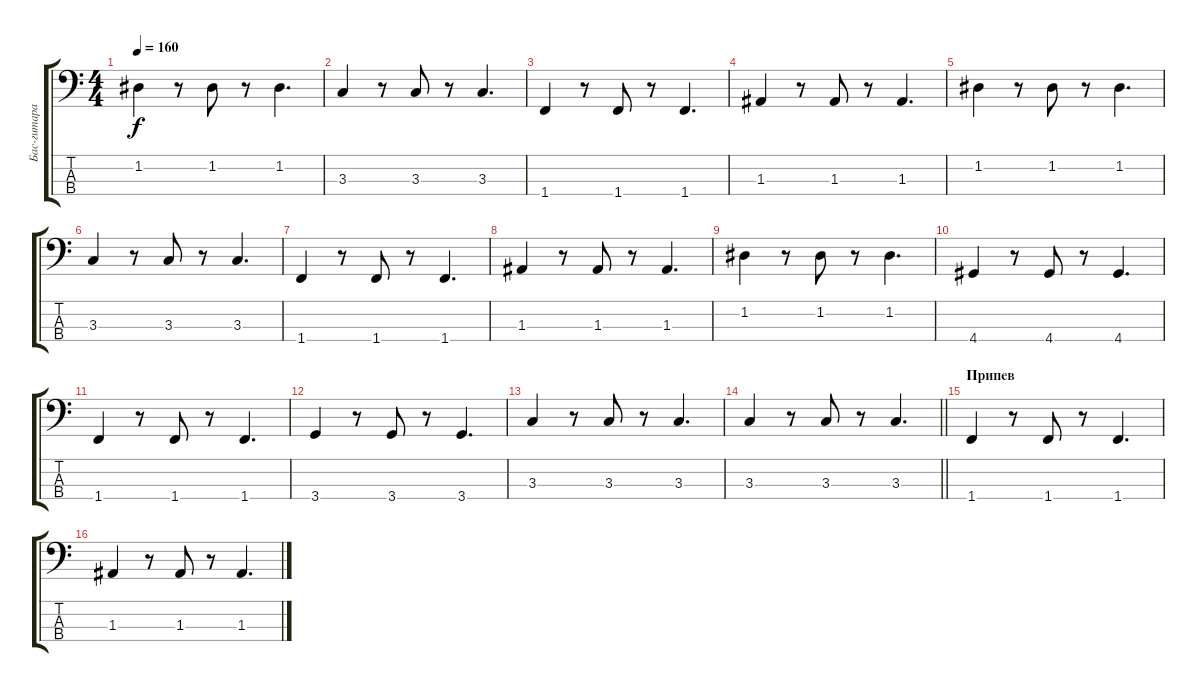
\track ("Бас-гитара" "Бас-гитара") {instrument electricbassfinger}
\staff {score tabs}
\tuning (G2 D2 A1 E1) {hide}
\ts (4 4)
\tempo 160
\clef f4
\ks c
1.2.4{dy f} r.8 1.2.8 r.8 1.2.4{d} |
3.3.4 r.8 3.3.8 r.8 3.3.4{d} |
1.4.4 r.8 1.4.8 r.8 1.4.4{d} |
1.3.4 r.8 1.3.8 r.8 1.3.4{d} |
1.2.4 r.8 1.2.8 r.8 1.2.4{d} |
3.3.4 r.8 3.3.8 r.8 3.3.4{d} |
1.4.4 r.8 1.4.8 r.8 1.4.4{d} |
1.3.4 r.8 1.3.8 r.8 1.3.4{d} |
1.2.4 r.8 1.2.8 r.8 1.2.4{d} |
4.4.4 r.8 4.4.8 r.8 4.4.4{d} |
1.4.4 r.8 1.4.8 r.8 1.4.4{d} |
3.4.4 r.8 3.4.8 r.8 3.4.4{d} |
3.3.4 r.8 3.3.8 r.8 3.3.4{d} |
\barLineRight lightlight
3.3.4 r.8 3.3.8 r.8 3.3.4{d} |
\section ("" "Припев")
1.4.4 r.8 1.4.8 r.8 1.4.4{d} |
1.3.4 r.8 1.3.8 r.8 1.3.4{d}
